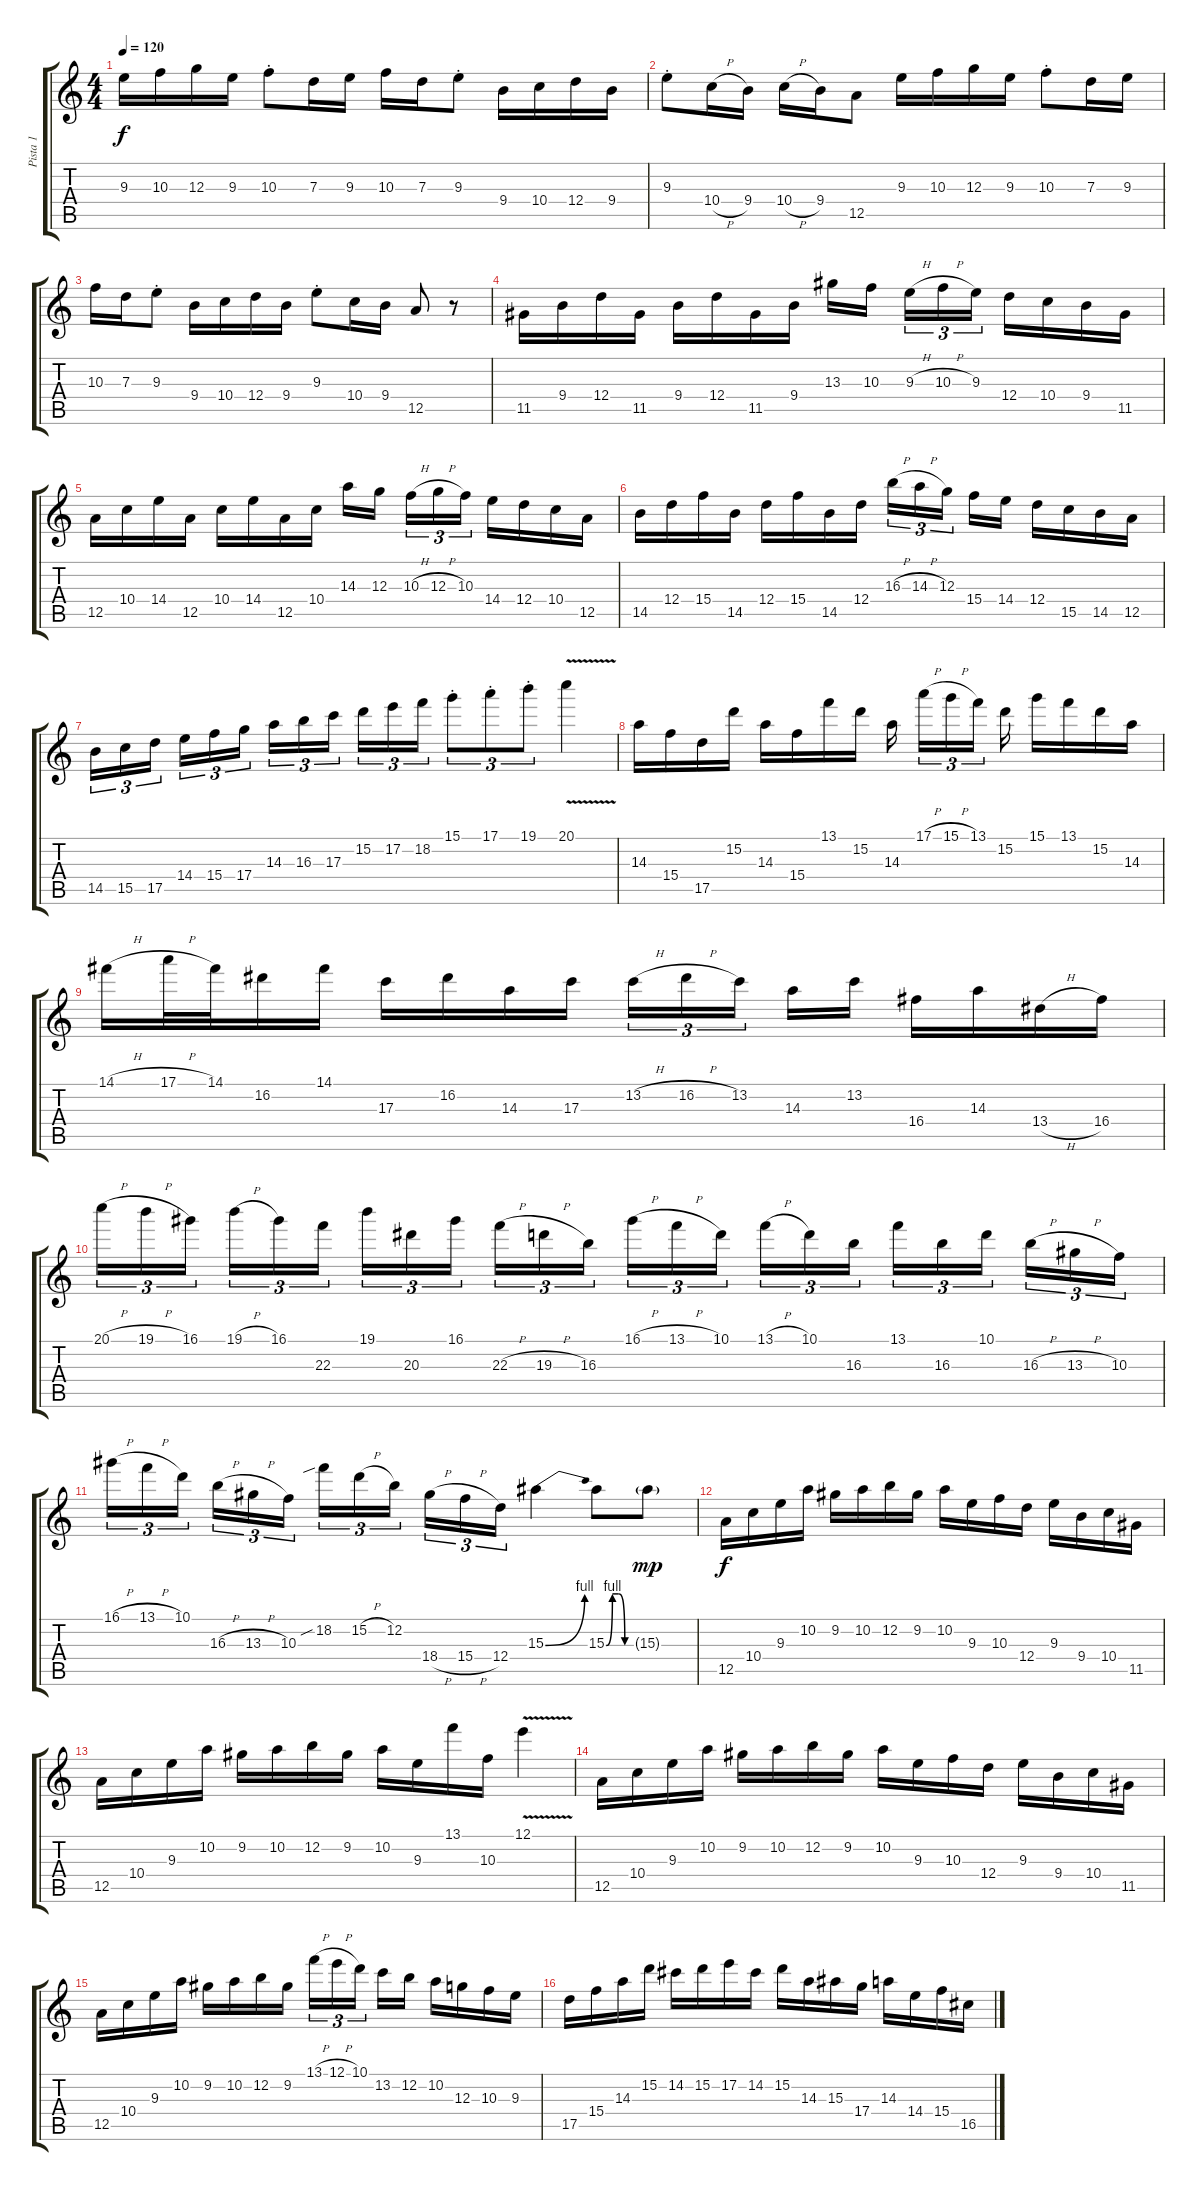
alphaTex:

\track ("Pista 1" "Pista 1") {instrument distortionguitar}
\staff {score tabs}
\tuning (E4 B3 G3 D3 A2 E2) {hide}
\ts (4 4)
\tempo 120
\clef g2
\ks c
9.3.16{dy f} 10.3.16 12.3.16 9.3.16 10.3{st}.8 7.3.16 9.3.16 10.3.16 7.3.16 9.3{st}.8 9.4.16 10.4.16 12.4.16 9.4.16 |
9.3{st}.8 10.4{h}.16 9.4.16 10.4{h}.16 9.4.16 12.5.8 9.3.16 10.3.16 12.3.16 9.3.16 10.3{st}.8 7.3.16 9.3.16 |
10.3.16 7.3.16 9.3{st}.8 9.4.16 10.4.16 12.4.16 9.4.16 9.3{st}.8 10.4.16 9.4.16 12.5.8 r.8 |
11.5.16 9.4.16 12.4.16 11.5.16 9.4.16 12.4.16 11.5.16 9.4.16 13.3.16 10.3.16 9.3{h}.16{tu (3 2)} 10.3{h}.16{tu (3 2)} 9.3.16{tu (3 2)} 12.4.16 10.4.16 9.4.16 11.5.16 |
12.5.16 10.4.16 14.4.16 12.5.16 10.4.16 14.4.16 12.5.16 10.4.16 14.3.16 12.3.16 10.3{h}.16{tu (3 2)} 12.3{h}.16{tu (3 2)} 10.3.16{tu (3 2)} 14.4.16 12.4.16 10.4.16 12.5.16 |
14.5.16 12.4.16 15.4.16 14.5.16 12.4.16 15.4.16 14.5.16 12.4.16 16.3{h}.16{tu (3 2)} 14.3{h}.16{tu (3 2)} 12.3.16{tu (3 2)} 15.4.16 14.4.16 12.4.16 15.5.16 14.5.16 12.5.16 |
14.5.16{tu (3 2)} 15.5.16{tu (3 2)} 17.5.16{tu (3 2)} 14.4.16{tu (3 2)} 15.4.16{tu (3 2)} 17.4.16{tu (3 2)} 14.3.16{tu (3 2)} 16.3.16{tu (3 2)} 17.3.16{tu (3 2)} 15.2.16{tu (3 2)} 17.2.16{tu (3 2)} 18.2.16{tu (3 2)} 15.1{st}.8{tu (3 2)} 17.1{st}.8{tu (3 2)} 19.1{st}.8{tu (3 2)} 20.1{v}.4 |
14.3.16 15.4.16 17.5.16 15.2.16 14.3.16 15.4.16 13.1.16 15.2.16 14.3.16 17.1{h}.16{tu (3 2)} 15.1{h}.16{tu (3 2)} 13.1.16{tu (3 2)} 15.2.16 15.1.16 13.1.16 15.2.16 14.3.16 |
14.1{h}.16 17.1{h}.32 14.1.32 16.2.16 14.1.16 17.3.16 16.2.16 14.3.16 17.3.16 13.2{h}.16{tu (3 2)} 16.2{h}.16{tu (3 2)} 13.2.16{tu (3 2)} 14.3.16 13.2.16 16.4.16 14.3.16 13.4{h}.16 16.4.16 |
20.1{h}.16{tu (3 2)} 19.1{h}.16{tu (3 2)} 16.1.16{tu (3 2)} 19.1{h}.16{tu (3 2)} 16.1.16{tu (3 2)} 22.3.16{tu (3 2)} 19.1.16{tu (3 2)} 20.3.16{tu (3 2)} 16.1.16{tu (3 2)} 22.3{h}.16{tu (3 2)} 19.3{h}.16{tu (3 2)} 16.3.16{tu (3 2)} 16.1{h}.16{tu (3 2)} 13.1{h}.16{tu (3 2)} 10.1.16{tu (3 2)} 13.1{h}.16{tu (3 2)} 10.1.16{tu (3 2)} 16.3.16{tu (3 2)} 13.1.16{tu (3 2)} 16.3.16{tu (3 2)} 10.1.16{tu (3 2)} 16.3{h}.16{tu (3 2)} 13.3{h}.16{tu (3 2)} 10.3.16{tu (3 2)} |
16.1{h}.16{tu (3 2)} 13.1{h}.16{tu (3 2)} 10.1.16{tu (3 2)} 16.3{h}.16{tu (3 2)} 13.3{h}.16{tu (3 2)} 10.3.16{tu (3 2)} 18.2{sib}.16{tu (3 2)} 15.2{h}.16{tu (3 2)} 12.2.16{tu (3 2)} 18.4{h}.16{tu (3 2)} 15.4{h}.16{tu (3 2)} 12.4.16{tu (3 2)} 15.3{be (bend 0 0 60 4)}.4 15.3{be (custom 0 0 15 4 30 4 45 0 60 0)}.8 15.3{g}.8{dy mp} |
12.5.16{dy f} 10.4.16 9.3.16 10.2.16 9.2.16 10.2.16 12.2.16 9.2.16 10.2.16 9.3.16 10.3.16 12.4.16 9.3.16 9.4.16 10.4.16 11.5.16 |
12.5.16 10.4.16 9.3.16 10.2.16 9.2.16 10.2.16 12.2.16 9.2.16 10.2.16 9.3.16 13.1.16 10.3.16 12.1{v}.4 |
12.5.16 10.4.16 9.3.16 10.2.16 9.2.16 10.2.16 12.2.16 9.2.16 10.2.16 9.3.16 10.3.16 12.4.16 9.3.16 9.4.16 10.4.16 11.5.16 |
12.5.16 10.4.16 9.3.16 10.2.16 9.2.16 10.2.16 12.2.16 9.2.16 13.1{h}.16{tu (3 2)} 12.1{h}.16{tu (3 2)} 10.1.16{tu (3 2)} 13.2.16 12.2.16 10.2.16 12.3.16 10.3.16 9.3.16 |
17.5.16 15.4.16 14.3.16 15.2.16 14.2.16 15.2.16 17.2.16 14.2.16 15.2.16 14.3.16 15.3.16 17.4.16 14.3.16 14.4.16 15.4.16 16.5.16
